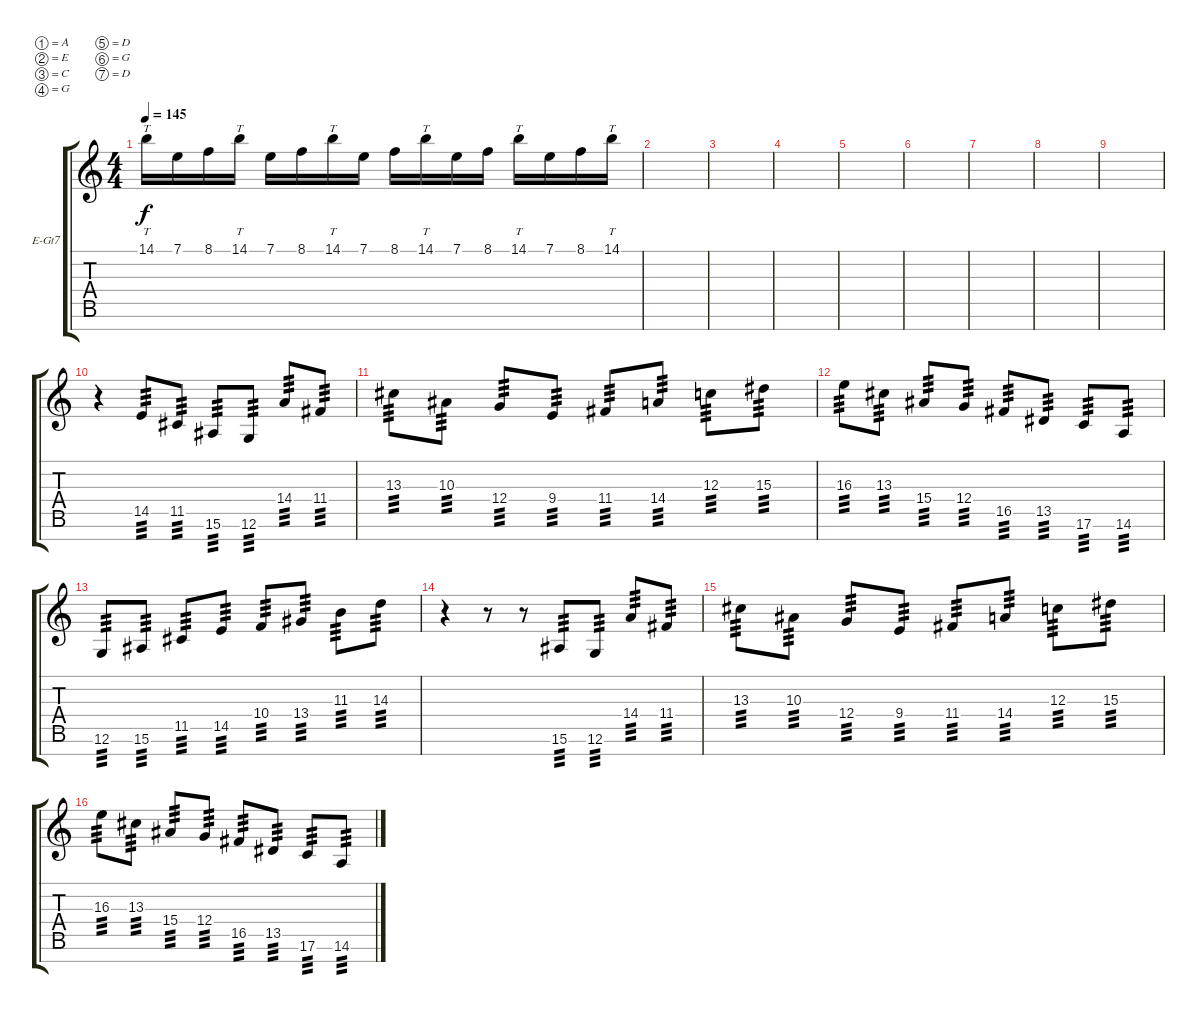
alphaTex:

\defaultSystemsLayout 4
\bracketExtendMode groupsimilarinstruments
\firstSystemTrackNameOrientation horizontal
\otherSystemsTrackNameOrientation horizontal
\track ("Solo L" "E-Gt7") {instrument distortionguitar}
\staff {score tabs}
\tuning (A3 E3 C3 G2 D2 G1 D1)
\ts (4 4)
\tempo 145
\clef g2
\ks c
14.1.16{tt dy f} 7.1.16 8.1.16 14.1.16{tt} 7.1.16 8.1.16 14.1.16{tt} 7.1.16 8.1.16 14.1.16{tt} 7.1.16 8.1.16 14.1.16{tt} 7.1.16 8.1.16 14.1.16{tt} |
|
|
|
|
|
|
|
|
r.4 14.5.8{tp 3} 11.5.8{tp 3} 15.6.8{tp 3} 12.6.8{tp 3} 14.4.8{tp 3} 11.4.8{tp 3} |
13.3.8{tp 3} 10.3.8{tp 3} 12.4.8{tp 3} 9.4.8{tp 3} 11.4.8{tp 3} 14.4.8{tp 3} 12.3.8{tp 3} 15.3.8{tp 3} |
16.3.8{tp 3} 13.3.8{tp 3} 15.4.8{tp 3} 12.4.8{tp 3} 16.5.8{tp 3} 13.5.8{tp 3} 17.6.8{tp 3} 14.6.8{tp 3} |
12.6.8{tp 3} 15.6.8{tp 3} 11.5.8{tp 3} 14.5.8{tp 3} 10.4.8{tp 3} 13.4.8{tp 3} 11.3.8{tp 3} 14.3.8{tp 3} |
r.4 r.8 r.8 15.6.8{tp 3} 12.6.8{tp 3} 14.4.8{tp 3} 11.4.8{tp 3} |
13.3.8{tp 3} 10.3.8{tp 3} 12.4.8{tp 3} 9.4.8{tp 3} 11.4.8{tp 3} 14.4.8{tp 3} 12.3.8{tp 3} 15.3.8{tp 3} |
16.3.8{tp 3} 13.3.8{tp 3} 15.4.8{tp 3} 12.4.8{tp 3} 16.5.8{tp 3} 13.5.8{tp 3} 17.6.8{tp 3} 14.6.8{tp 3}
